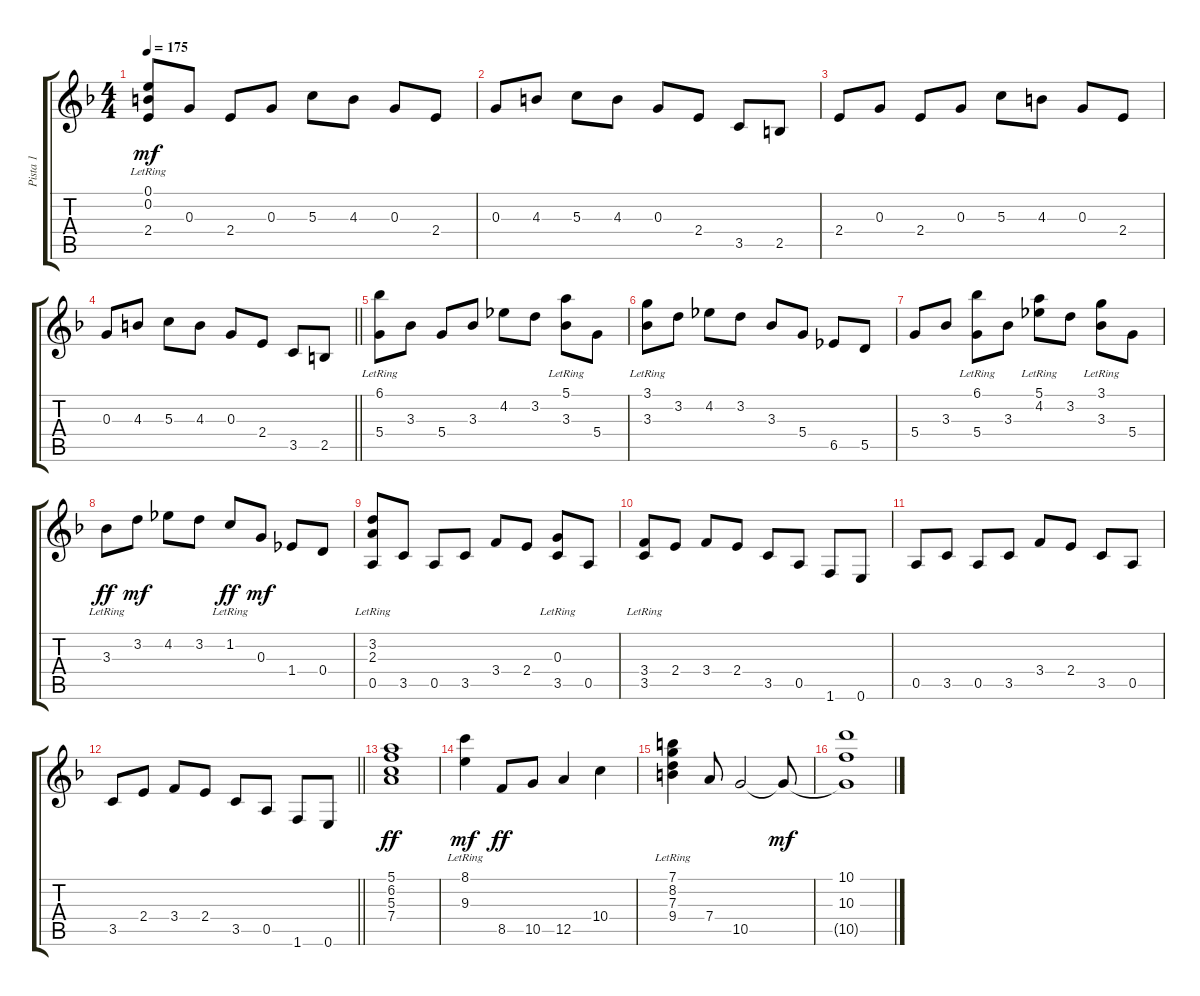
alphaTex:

\track ("Pista 1" "Pista 1") {instrument acousticguitarsteel}
\staff {score tabs}
\tuning (E4 B3 G3 D3 A2 E2) {hide}
\ts (4 4)
\tempo 175
\clef g2
\ks dminor
(0.1{lr} 0.2{lr} 2.4).8{dy mf} 0.3.8 2.4.8 0.3.8 5.3.8 4.3.8 0.3.8 2.4.8 |
0.3.8 4.3.8 5.3.8 4.3.8 0.3.8 2.4.8 3.5.8 2.5.8 |
2.4.8 0.3.8 2.4.8 0.3.8 5.3.8 4.3.8 0.3.8 2.4.8 |
\barLineRight lightlight
0.3.8 4.3.8 5.3.8 4.3.8 0.3.8 2.4.8 3.5.8 2.5.8 |
(6.1{lr} 5.4).8 3.3.8 5.4.8 3.3.8 4.2.8 3.2.8 (5.1{lr} 3.3).8 5.4.8 |
(3.1{lr} 3.3).8 3.2.8 4.2.8 3.2.8 3.3.8 5.4.8 6.5.8 5.5.8 |
5.4.8 3.3.8 (6.1{lr} 5.4).8 3.3.8 (5.1{lr} 4.2).8 3.2.8 (3.1{lr} 3.3).8 5.4.8 |
3.3{lr}.8{dy ff} 3.2.8{dy mf} 4.2.8 3.2.8 1.2{lr}.8{dy ff} 0.3.8{dy mf} 1.4.8 0.4.8 |
(3.2{lr} 2.3{lr} 0.5).8 3.5.8 0.5.8 3.5.8 3.4.8 2.4.8 (0.3{lr} 3.5).8 0.5.8 |
(3.4{lr} 3.5).8 2.4.8 3.4.8 2.4.8 3.5.8 0.5.8 1.6.8 0.6.8 |
0.5.8 3.5.8 0.5.8 3.5.8 3.4.8 2.4.8 3.5.8 0.5.8 |
\barLineRight lightlight
3.5.8 2.4.8 3.4.8 2.4.8 3.5.8 0.5.8 1.6.8 0.6.8 |
(5.1 6.2 5.3 7.4).1{dy ff} |
(8.1{lr} 9.3).4{dy mf} 8.5.8{dy ff} 10.5.8 12.5.4 10.4.4 |
(7.1{lr} 8.2{lr} 7.3{lr} 9.4).4 7.4.8 10.5.2 10.5{t}.8{dy mf} |
(10.1 10.3 10.5{t}).1
